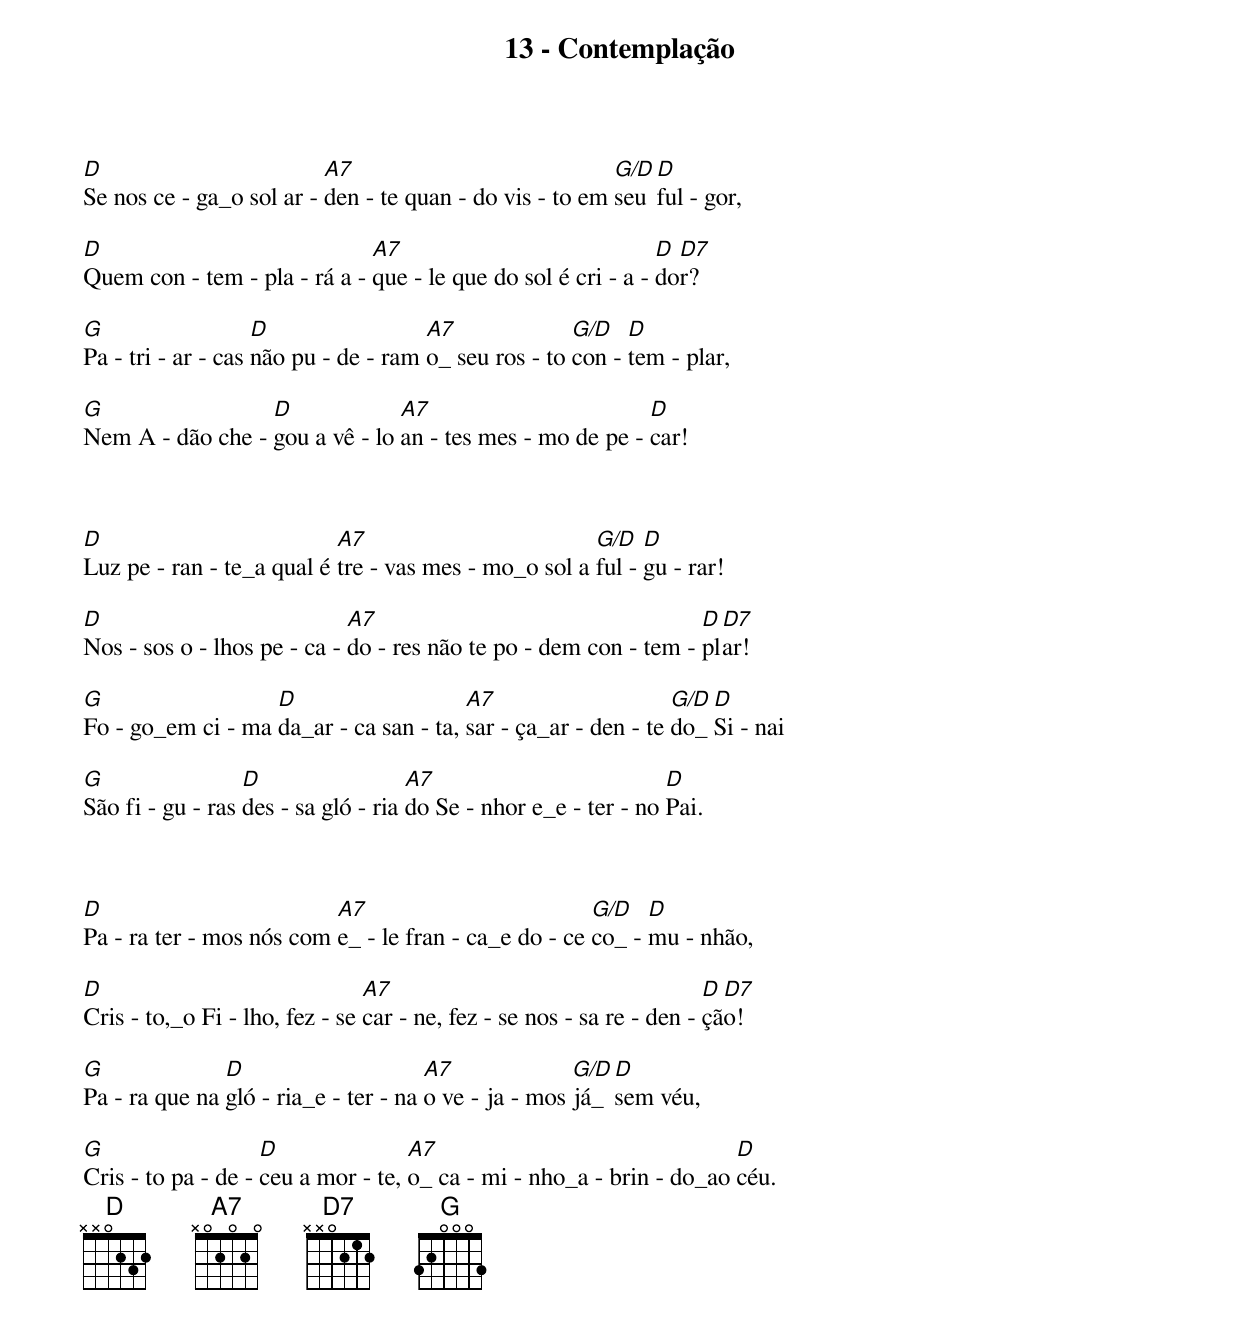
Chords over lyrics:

13 - Contemplação

D                         A7                             G/D D
Se nos ce - ga_o sol ar - den - te quan - do vis - to em seu ful - gor,

D                             A7                              D D7
Quem con - tem - pla - rá a - que - le que do sol é cri - a - dor?

G                   D                 A7              G/D   D
Pa - tri - ar - cas não pu - de - ram o_ seu ros - to con - tem - plar,

G                 D             A7                        D
Nem A - dão che - gou a vê - lo an - tes mes - mo de pe - car!



D                          A7                         G/D   D
Luz pe - ran - te_a qual é tre - vas mes - mo_o sol a ful - gu - rar!

D                            A7                                   D D7
Nos - sos o - lhos pe - ca - do - res não te po - dem con - tem - plar!

G                  D                    A7                     G/D D
Fo - go_em ci - ma da_ar - ca san - ta, sar - ça_ar - den - te do_ Si - nai

G                 D                  A7                          D
São fi - gu - ras des - sa gló - ria do Se - nhor e_e - ter - no Pai.



D                         A7                          G/D   D
Pa - ra ter - mos nós com e_ - le fran - ca_e do - ce co_ - mu - nhão,

D                               A7                                     D D7
Cris - to,_o Fi - lho, fez - se car - ne, fez - se nos - sa re - den - ção!

G              D                      A7              G/D D
Pa - ra que na gló - ria_e - ter - na o ve - ja - mos já_ sem véu,

G                   D               A7                                D
Cris - to pa - de - ceu a mor - te, o_ ca - mi - nho_a - brin - do_ao céu.
